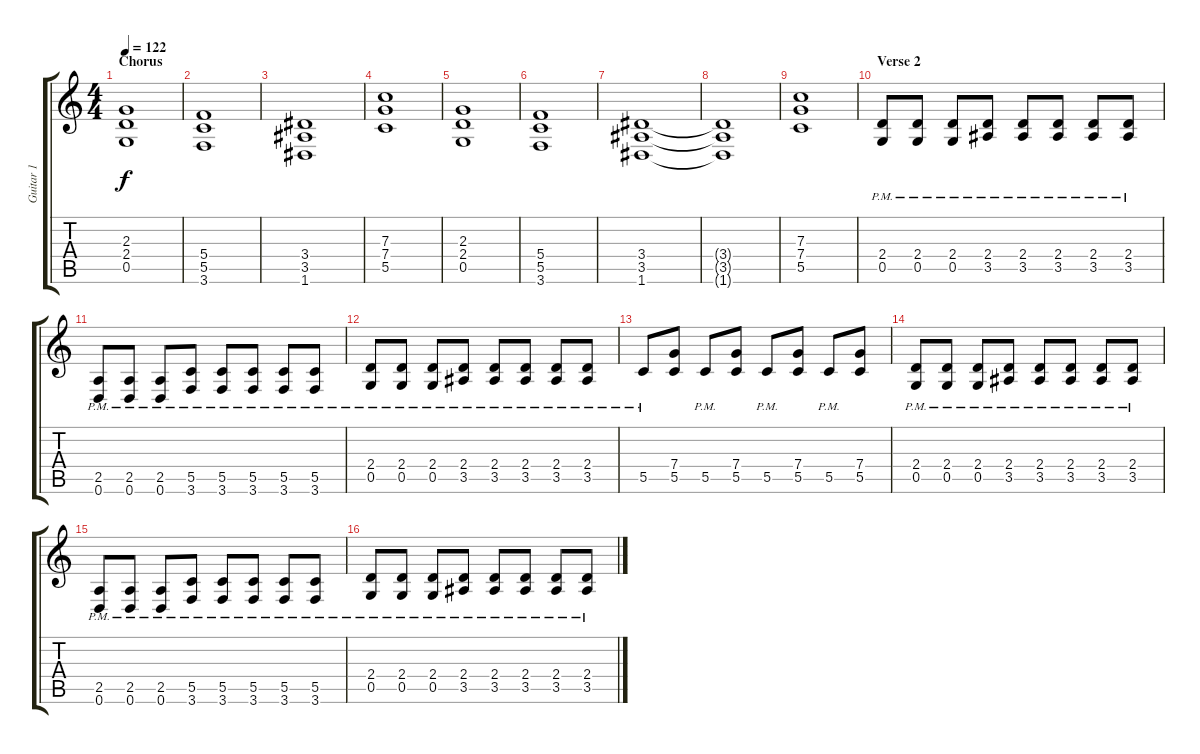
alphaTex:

\track ("Guitar 1" "Guitar 1") {instrument overdrivenguitar}
\staff {score tabs}
\tuning (D4 A3 F3 C3 G2 D2) {hide}
\ts (4 4)
\section ("" "Chorus")
\tempo 122
\clef g2
\ks c
(2.3 2.4 0.5).1{dy f} |
(5.4 5.5 3.6).1 |
(3.4 3.5 1.6).1 |
(7.3 7.4 5.5).1 |
(2.3 2.4 0.5).1 |
(5.4 5.5 3.6).1 |
(3.4 3.5 1.6).1 |
(3.4{t} 3.5{t} 1.6{t}).1 |
(7.3 7.4 5.5).1 |
\section ("" "Verse 2")
(2.4{pm} 0.5{pm}).8 (2.4{pm} 0.5{pm}).8 (2.4{pm} 0.5{pm}).8 (2.4{pm} 3.5{pm}).8 (2.4{pm} 3.5{pm}).8 (2.4{pm} 3.5{pm}).8 (2.4{pm} 3.5{pm}).8 (2.4{pm} 3.5{pm}).8 |
(2.5{pm} 0.6{pm}).8 (2.5{pm} 0.6{pm}).8 (2.5{pm} 0.6{pm}).8 (5.5{pm} 3.6{pm}).8 (5.5{pm} 3.6{pm}).8 (5.5{pm} 3.6{pm}).8 (5.5{pm} 3.6{pm}).8 (5.5{pm} 3.6{pm}).8 |
(2.4{pm} 0.5{pm}).8 (2.4{pm} 0.5{pm}).8 (2.4{pm} 0.5{pm}).8 (2.4{pm} 3.5{pm}).8 (2.4{pm} 3.5{pm}).8 (2.4{pm} 3.5{pm}).8 (2.4{pm} 3.5{pm}).8 (2.4{pm} 3.5{pm}).8 |
5.5{pm}.8 (7.4 5.5).8 5.5{pm}.8 (7.4 5.5).8 5.5{pm}.8 (7.4 5.5).8 5.5{pm}.8 (7.4 5.5).8 |
(2.4{pm} 0.5{pm}).8 (2.4{pm} 0.5{pm}).8 (2.4{pm} 0.5{pm}).8 (2.4{pm} 3.5{pm}).8 (2.4{pm} 3.5{pm}).8 (2.4{pm} 3.5{pm}).8 (2.4{pm} 3.5{pm}).8 (2.4{pm} 3.5{pm}).8 |
(2.5{pm} 0.6{pm}).8 (2.5{pm} 0.6{pm}).8 (2.5{pm} 0.6{pm}).8 (5.5{pm} 3.6{pm}).8 (5.5{pm} 3.6{pm}).8 (5.5{pm} 3.6{pm}).8 (5.5{pm} 3.6{pm}).8 (5.5{pm} 3.6{pm}).8 |
(2.4{pm} 0.5{pm}).8 (2.4{pm} 0.5{pm}).8 (2.4{pm} 0.5{pm}).8 (2.4{pm} 3.5{pm}).8 (2.4{pm} 3.5{pm}).8 (2.4{pm} 3.5{pm}).8 (2.4{pm} 3.5{pm}).8 (2.4{pm} 3.5{pm}).8
